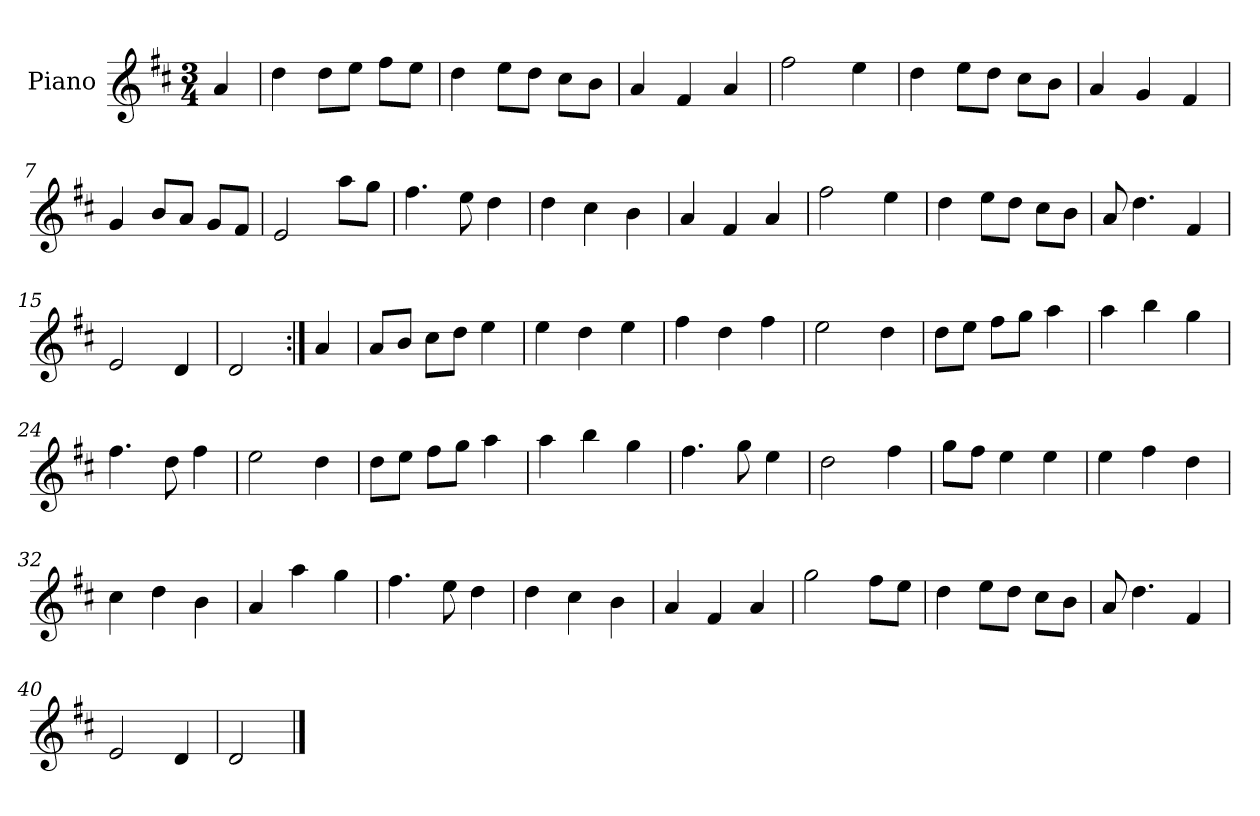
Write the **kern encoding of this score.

**kern
*part1
*staff1
*I"Piano
*I'Pno.
*clefG2
*k[f#c#]
*M3/4
=
4a/
=1
4dd\
8dd\L
8ee\J
8ff#\L
8ee\J
=2
4dd\
8ee\L
8dd\J
8cc#\L
8b\J
=3
4a/
4f#/
4a/
=4
2ff#\
4ee\
=5
4dd\
8ee\L
8dd\J
8cc#\L
8b\J
=6
4a/
4g/
4f#/
=7
4g/
8b/L
8a/J
8g/L
8f#/J
!!LO:LB:g=z
=8
2e/
8aa\L
8gg\J
=9
4.ff#\
8ee\
4dd\
=10
4dd\
4cc#\
4b\
=11
4a/
4f#/
4a/
=12
2ff#\
4ee\
=13
4dd\
8ee\L
8dd\J
8cc#\L
8b\J
=14
8a/
4.dd\
4f#/
=15
2e/
4d/
=16
2d/
!!LO:LB:g=z
=17:|!
4a/
=18
8a/L
8b/J
8cc#\L
8dd\J
4ee\
=19
4ee\
4dd\
4ee\
=20
4ff#\
4dd\
4ff#\
=21
2ee\
4dd\
=22
8dd\L
8ee\J
8ff#\L
8gg\J
4aa\
=23
4aa\
4bb\
4gg\
=24
4.ff#\
8dd\
4ff#\
=25
2ee\
4dd\
!!LO:LB:g=z
=26
8dd\L
8ee\J
8ff#\L
8gg\J
4aa\
=27
4aa\
4bb\
4gg\
=28
4.ff#\
8gg\
4ee\
=29
2dd\
4ff#\
=30
8gg\L
8ff#\J
4ee\
4ee\
=31
4ee\
4ff#\
4dd\
=32
4cc#\
4dd\
4b\
=33
4a/
4aa\
4gg\
!!LO:LB:g=z
=34
4.ff#\
8ee\
4dd\
=35
4dd\
4cc#\
4b\
=36
4a/
4f#/
4a/
=37
2gg\
8ff#\L
8ee\J
=38
4dd\
8ee\L
8dd\J
8cc#\L
8b\J
=39
8a/
4.dd\
4f#/
=40
2e/
4d/
=41
2d/
==
*-
